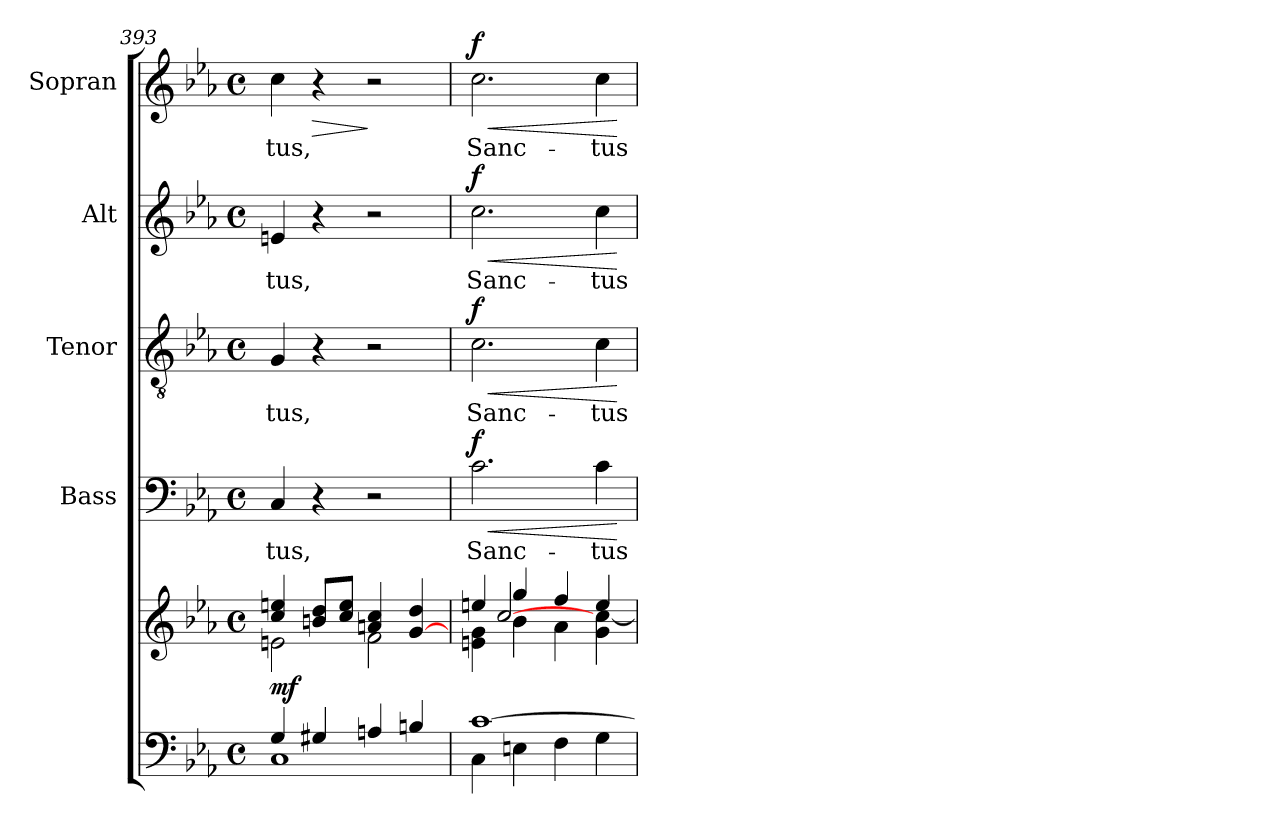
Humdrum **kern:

**kern	**kern	**dynam	**kern	**text	**dynam	**kern	**text	**dynam	**kern	**text	**dynam	**kern	**text	**dynam
*part5	*part5	*part5	*part4	*part4	*part4	*part3	*part3	*part3	*part2	*part2	*part2	*part1	*part1	*part1
*staff6	*staff5	*staff5/6	*staff4	*staff4	*staff4	*staff3	*staff3	*staff3	*staff2	*staff2	*staff2	*staff1	*staff1	*staff1
*	*	*	*I"Bass	*	*	*I"Tenor	*	*	*I"Alt	*	*	*I"Sopran	*	*
*	*	*	*I'B.	*	*	*I'T.	*	*	*I'A.	*	*	*I'S.	*	*
*clefF4	*clefG2	*	*clefF4	*	*	*clefGv2	*	*	*clefG2	*	*	*clefG2	*	*
*k[b-e-a-]	*k[b-e-a-]	*	*k[b-e-a-]	*	*	*k[b-e-a-]	*	*	*k[b-e-a-]	*	*	*k[b-e-a-]	*	*
*E-:	*E-:	*	*E-:	*	*	*E-:	*	*	*E-:	*	*	*E-:	*	*
*M4/4	*M4/4	*	*M4/4	*	*	*M4/4	*	*	*M4/4	*	*	*M4/4	*	*
*met(c)	*met(c)	*	*met(c)	*	*	*met(c)	*	*	*met(c)	*	*	*met(c)	*	*
=393	=393	=393	=393	=393	=393	=393	=393	=393	=393	=393	=393	=393	=393	=393
*^	*^	*	*	*	*	*	*	*	*	*	*	*	*	*
!	!	!	!	!LO:DY:b	!	!LO:LY:b	!	!	!LO:LY:b	!	!	!LO:LY:b	!	!	!LO:LY:b	!
4G/	1C	4cc/ 4een/	2en\	mf	4C/	-tus,	.	4G/	-tus,	.	4en/	-tus,	.	4cc\	-tus,	.
!	!	!	!	!	!	!	!	!	!	!	!	!	!	!	!	!LO:HP:b
4G#X/	.	8bn/ 8dd/L	.	.	4r	.	.	4r	.	.	4r	.	.	4r	.	>
.	.	8cc/ 8ee/J	.	.	.	.	.	.	.	.	.	.	.	.	.	.
4An/	.	4an/ 4cc/	2f\	.	2r	.	.	2r	.	.	2r	.	.	2r	.	]
4Bn/	.	[<4g/ 4dd/	.	.	.	.	.	.	.	.	.	.	.	.	.	.
!!LO:PB:g=z
=394	=394	=394	=394	=394	=394	=394	=394	=394	=394	=394	=394	=394	=394	=394	=394	=394
*	*	*	*^	*	*	*	*	*	*	*	*	*	*	*	*	*
!	!	!	!	!	!	!	!LO:LY:b	!LO:HP:b	!	!LO:LY:b	!LO:HP:b	!	!LO:LY:b	!LO:HP:b	!	!LO:LY:b	!LO:HP:b
!	!	!	!	!	!	!	!	!LO:DY:n=1:a	!	!	!LO:DY:n=1:a	!	!	!LO:DY:n=1:a	!	!	!LO:DY:n=1:a
[>1c	4C\	4een/	4en\ 4g\	4ryy	.	2.c\	Sanc-	< f	2.c\	Sanc-	< f	2.cc\	Sanc-	< f	2.cc\	Sanc-	< f
.	4En\	4gg/	4b-\	[>2cc/	.	.	.	.	.	.	.	.	.	.	.	.	.
.	4F\	4ff/	4a-\	.	.	.	.	.	.	.	.	.	.	.	.	.	.
!	!	!	!	!	!	!	!LO:LY:b	!	!	!LO:LY:b	!	!	!LO:LY:b	!	!	!LO:LY:b	!
.	4G\	4ee/	4g\ [<4cc\	4ryy	.	4c\	-tus	.	4c\	-tus	.	4cc\	-tus	.	4cc\	-tus	.
*v	*v	*	*	*	*	*	*	*	*	*	*	*	*	*	*	*	*
*	*v	*v	*v	*	*	*	*	*	*	*	*	*	*	*	*	*
.	.	.	.	.	[	.	.	[	.	.	[	.	.	[
=	=	=	=	=	=	=	=	=	=	=	=	=	=	=
*-	*-	*-	*-	*-	*-	*-	*-	*-	*-	*-	*-	*-	*-	*-
